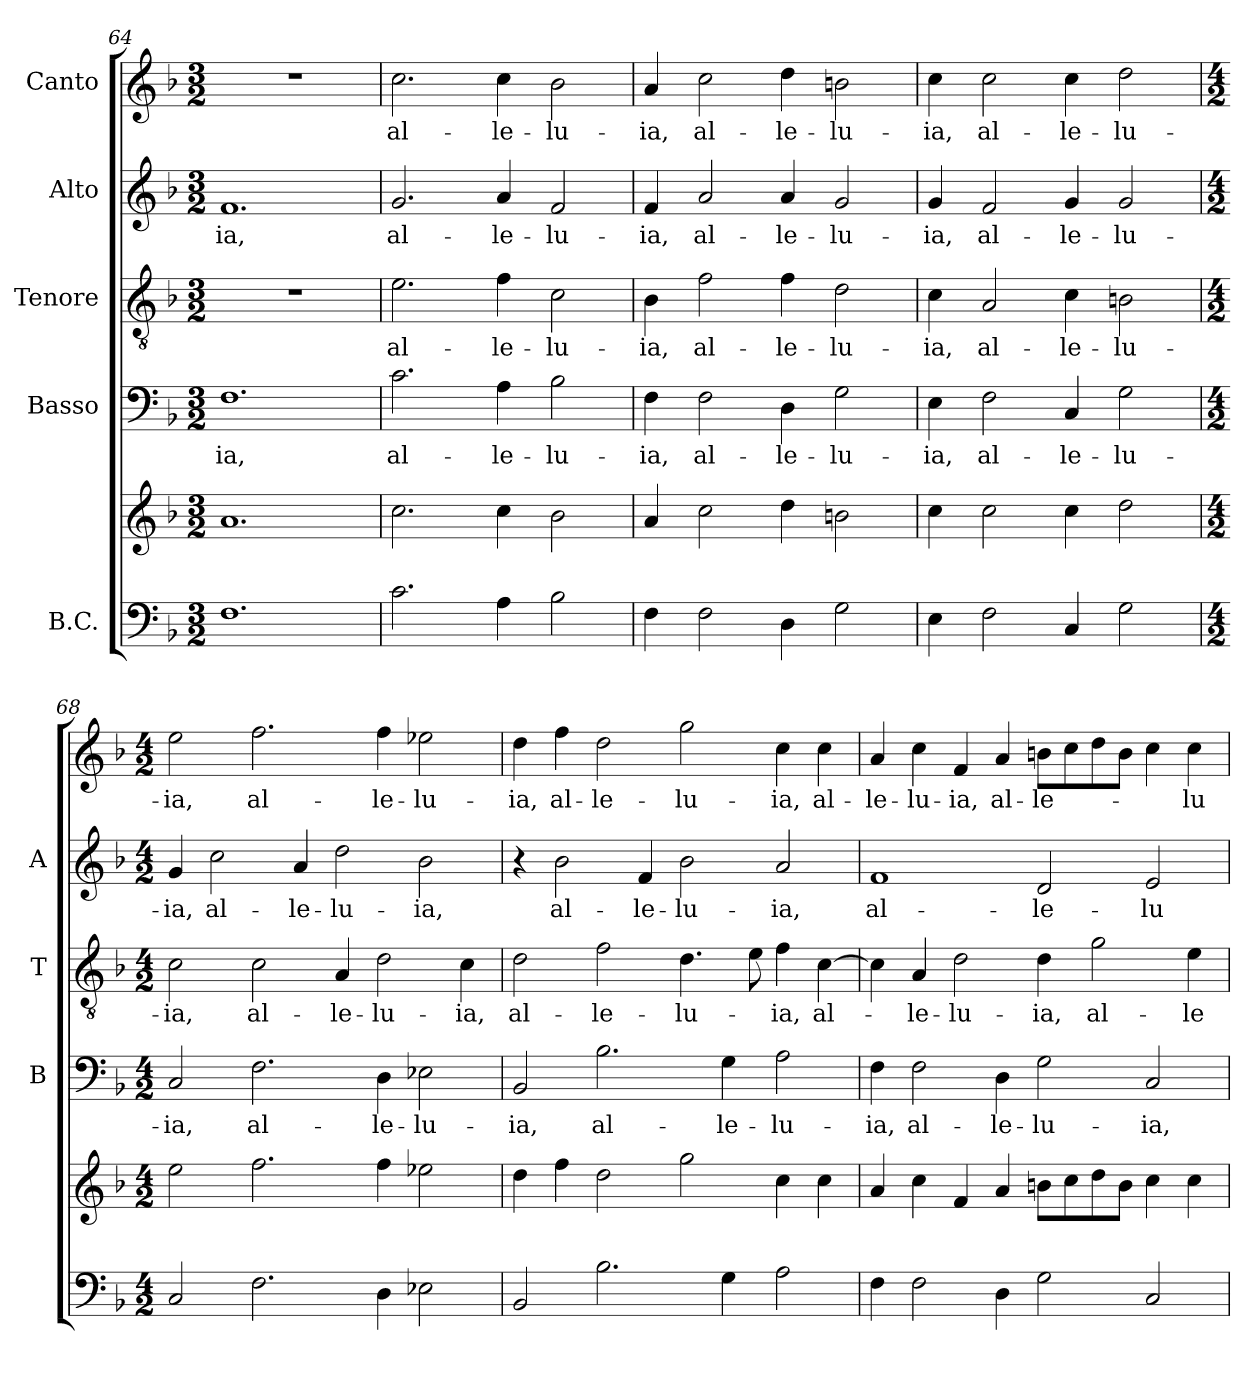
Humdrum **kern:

**kern	**kern	**kern	**text	**kern	**text	**kern	**text	**kern	**text
*part5	*part5	*part4	*part4	*part3	*part3	*part2	*part2	*part1	*part1
*staff6	*staff5	*staff4	*staff4	*staff3	*staff3	*staff2	*staff2	*staff1	*staff1
*I"B.C.	*	*I"Basso	*	*I"Tenore	*	*I"Alto	*	*I"Canto	*
*	*	*I'B	*	*I'T	*	*I'A	*	*	*
*clefF4	*clefG2	*clefF4	*	*clefGv2	*	*clefG2	*	*clefG2	*
*k[b-]	*k[b-]	*k[b-]	*	*k[b-]	*	*k[b-]	*	*k[b-]	*
*F:	*F:	*F:	*	*F:	*	*F:	*	*F:	*
*M3/2	*M3/2	*M3/2	*	*M3/2	*	*M3/2	*	*M3/2	*
=64	=64	=64	=64	=64	=64	=64	=64	=64	=64
!	!	!	!LO:LY:b	!	!	!	!LO:LY:b	!	!
1.F	1.a	1.F	-ia,	1.r	.	1.f	-ia,	1.r	.
=65	=65	=65	=65	=65	=65	=65	=65	=65	=65
!	!	!	!LO:LY:b	!	!LO:LY:b	!	!LO:LY:b	!	!LO:LY:b
2.c\	2.cc\	2.c\	al-	2.e\	al-	2.g/	al-	2.cc\	al-
!	!	!	!LO:LY:b	!	!LO:LY:b	!	!LO:LY:b	!	!LO:LY:b
4A\	4cc\	4A\	-le-	4f\	-le-	4a/	-le-	4cc\	-le-
!	!	!	!LO:LY:b	!	!LO:LY:b	!	!LO:LY:b	!	!LO:LY:b
2B-\	2b-\	2B-\	-lu-	2c\	-lu-	2f/	-lu-	2b-\	-lu-
=66	=66	=66	=66	=66	=66	=66	=66	=66	=66
!	!	!	!LO:LY:b	!	!LO:LY:b	!	!LO:LY:b	!	!LO:LY:b
4F\	4a/	4F\	-ia,	4B-\	-ia,	4f/	-ia,	4a/	-ia,
!	!	!	!LO:LY:b	!	!LO:LY:b	!	!LO:LY:b	!	!LO:LY:b
2F\	2cc\	2F\	al-	2f\	al-	2a/	al-	2cc\	al-
!	!	!	!LO:LY:b	!	!LO:LY:b	!	!LO:LY:b	!	!LO:LY:b
4D\	4dd\	4D\	-le-	4f\	-le-	4a/	-le-	4dd\	-le-
!	!	!	!LO:LY:b	!	!LO:LY:b	!	!LO:LY:b	!	!LO:LY:b
2G\	2bn\	2G\	-lu-	2d\	-lu-	2g/	-lu-	2bn\	-lu-
!!LO:PB:g=z
=67	=67	=67	=67	=67	=67	=67	=67	=67	=67
!	!	!	!LO:LY:b	!	!LO:LY:b	!	!LO:LY:b	!	!LO:LY:b
4E\	4cc\	4E\	-ia,	4c\	-ia,	4g/	-ia,	4cc\	-ia,
!	!	!	!LO:LY:b	!	!LO:LY:b	!	!LO:LY:b	!	!LO:LY:b
2F\	2cc\	2F\	al-	2A/	al-	2f/	al-	2cc\	al-
!	!	!	!LO:LY:b	!	!LO:LY:b	!	!LO:LY:b	!	!LO:LY:b
4C/	4cc\	4C/	-le-	4c\	-le-	4g/	-le-	4cc\	-le-
!	!	!	!LO:LY:b	!	!LO:LY:b	!	!LO:LY:b	!	!LO:LY:b
2G\	2dd\	2G\	-lu-	2Bn\	-lu-	2g/	-lu-	2dd\	-lu-
=68	=68	=68	=68	=68	=68	=68	=68	=68	=68
*M4/2	*M4/2	*M4/2	*	*M4/2	*	*M4/2	*	*M4/2	*
!	!	!	!LO:LY:b	!	!LO:LY:b	!	!LO:LY:b	!	!LO:LY:b
2C/	2ee\	2C/	-ia,	2c\	-ia,	4g/	-ia,	2ee\	-ia,
!	!	!	!	!	!	!	!LO:LY:b	!	!
.	.	.	.	.	.	2cc\	al-	.	.
!	!	!	!LO:LY:b	!	!LO:LY:b	!	!	!	!LO:LY:b
2.F\	2.ff\	2.F\	al-	2c\	al-	.	.	2.ff\	al-
!	!	!	!	!	!	!	!LO:LY:b	!	!
.	.	.	.	.	.	4a/	-le-	.	.
!	!	!	!	!	!LO:LY:b	!	!LO:LY:b	!	!
.	.	.	.	4A/	-le-	2dd\	-lu-	.	.
!	!	!	!LO:LY:b	!	!LO:LY:b	!	!	!	!LO:LY:b
4D\	4ff\	4D\	-le-	2d\	-lu-	.	.	4ff\	-le-
!	!	!	!LO:LY:b	!	!	!	!LO:LY:b	!	!LO:LY:b
2E-X\	2ee-X\	2E-X\	-lu-	.	.	2b-\	-ia,	2ee-X\	-lu-
!	!	!	!	!	!LO:LY:b	!	!	!	!
.	.	.	.	4c\	-ia,	.	.	.	.
=69	=69	=69	=69	=69	=69	=69	=69	=69	=69
!	!	!	!LO:LY:b	!	!LO:LY:b	!	!	!	!LO:LY:b
2BB-/	4dd\	2BB-/	-ia,	2d\	al-	4r	.	4dd\	-ia,
!	!	!	!	!	!	!	!LO:LY:b	!	!LO:LY:b
.	4ff\	.	.	.	.	2b-\	al-	4ff\	al-
!	!	!	!LO:LY:b	!	!LO:LY:b	!	!	!	!LO:LY:b
2.B-\	2dd\	2.B-\	al-	2f\	-le-	.	.	2dd\	-le-
!	!	!	!	!	!	!	!LO:LY:b	!	!
.	.	.	.	.	.	4f/	-le-	.	.
!	!	!	!	!	!LO:LY:b	!	!LO:LY:b	!	!LO:LY:b
.	2gg\	.	.	4.d\	-lu-	2b-\	-lu-	2gg\	-lu-
!	!	!	!LO:LY:b	!	!	!	!	!	!
4G\	.	4G\	-le-	.	.	.	.	.	.
.	.	.	.	8e\	.	.	.	.	.
!	!	!	!LO:LY:b	!	!LO:LY:b	!	!LO:LY:b	!	!LO:LY:b
2A\	4cc\	2A\	-lu-	4f\	-ia,	2a/	-ia,	4cc\	-ia,
!	!	!	!	!	!LO:LY:b	!	!	!	!LO:LY:b
.	4cc\	.	.	[4c\	al-	.	.	4cc\	al-
!!LO:LB:g=z
=70	=70	=70	=70	=70	=70	=70	=70	=70	=70
!	!	!	!LO:LY:b	!	!	!	!LO:LY:b	!	!LO:LY:b
4F\	4a/	4F\	-ia,	4c\]	.	1f	al-	4a/	-le-
!	!	!	!LO:LY:b	!	!LO:LY:b	!	!	!	!LO:LY:b
2F\	4cc\	2F\	al-	4A/	-le-	.	.	4cc\	-lu-
!	!	!	!	!	!LO:LY:b	!	!	!	!LO:LY:b
.	4f/	.	.	2d\	-lu-	.	.	4f/	-ia,
!	!	!	!LO:LY:b	!	!	!	!	!	!LO:LY:b
4D\	4a/	4D\	-le-	.	.	.	.	4a/	al-
!	!	!	!LO:LY:b	!	!LO:LY:b	!	!LO:LY:b	!	!LO:LY:b
2G\	8bn\L	2G\	-lu-	4d\	-ia,	2d/	-le-	8bn\L	-le-
.	8cc\	.	.	.	.	.	.	8cc\	.
!	!	!	!	!	!LO:LY:b	!	!	!	!
.	8dd\	.	.	2g\	al-	.	.	8dd\	.
.	8b\J	.	.	.	.	.	.	8b\J	.
!	!	!	!LO:LY:b	!	!	!	!LO:LY:b	!	!
2C/	4cc\	2C/	-ia,	.	.	2e/	-lu-	4cc\	.
!	!	!	!	!	!LO:LY:b	!	!	!	!LO:LY:b
.	4cc\	.	.	4e\	-le-	.	.	4cc\	-lu-
=	=	=	=	=	=	=	=	=	=
*-	*-	*-	*-	*-	*-	*-	*-	*-	*-
